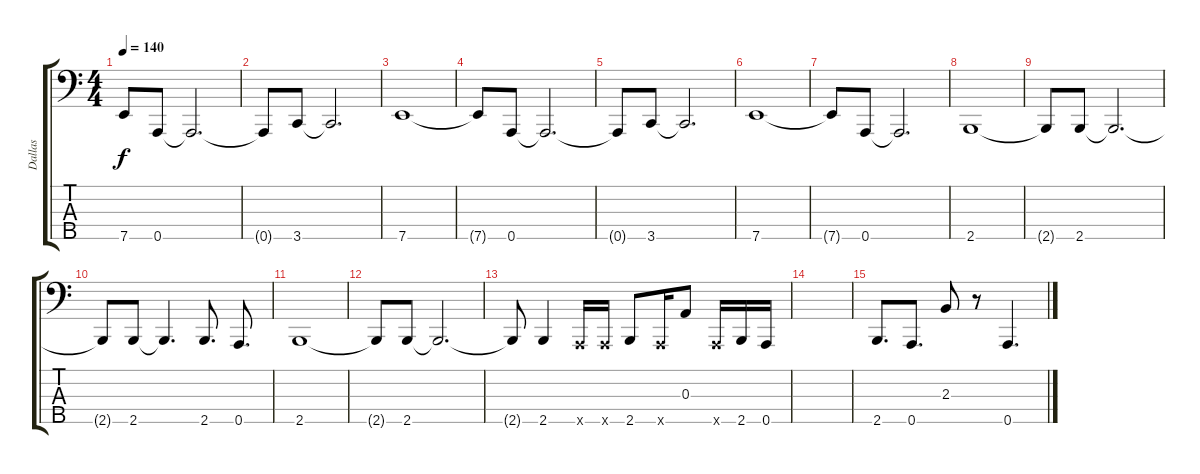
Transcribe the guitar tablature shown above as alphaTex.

\track ("Dallas" "Dallas") {instrument electricbasspick}
\staff {score tabs}
\tuning (G2 D2 A1 E1 A0) {hide}
\ts (4 4)
\tempo 140
\clef f4
\ks c
7.5{t}.8{dy f} 0.5.8 0.5{t}.2{d} |
0.5{t}.8 3.5.8 3.5{t}.2{d} |
7.5.1 |
7.5{t}.8 0.5.8 0.5{t}.2{d} |
0.5{t}.8 3.5.8 3.5{t}.2{d} |
7.5.1 |
7.5{t}.8 0.5.8 0.5{t}.2{d} |
2.5.1 |
2.5{t}.8 2.5.8 2.5{t}.2{d} |
2.5{t}.8 2.5.8 2.5{t}.4{d} 2.5.8{d} 0.5.8{d} |
2.5.1 |
2.5{t}.8 2.5.8 2.5{t}.2{d} |
2.5{t}.8 2.5.4 0.5{x}.16 0.5{x}.16 2.5.8 0.5{x}.16 0.3.8 0.5{x}.16 2.5.16 0.5.16 |
|
2.5.8{d} 0.5.8{d} 2.3.8 r.8 0.5.4{d}
